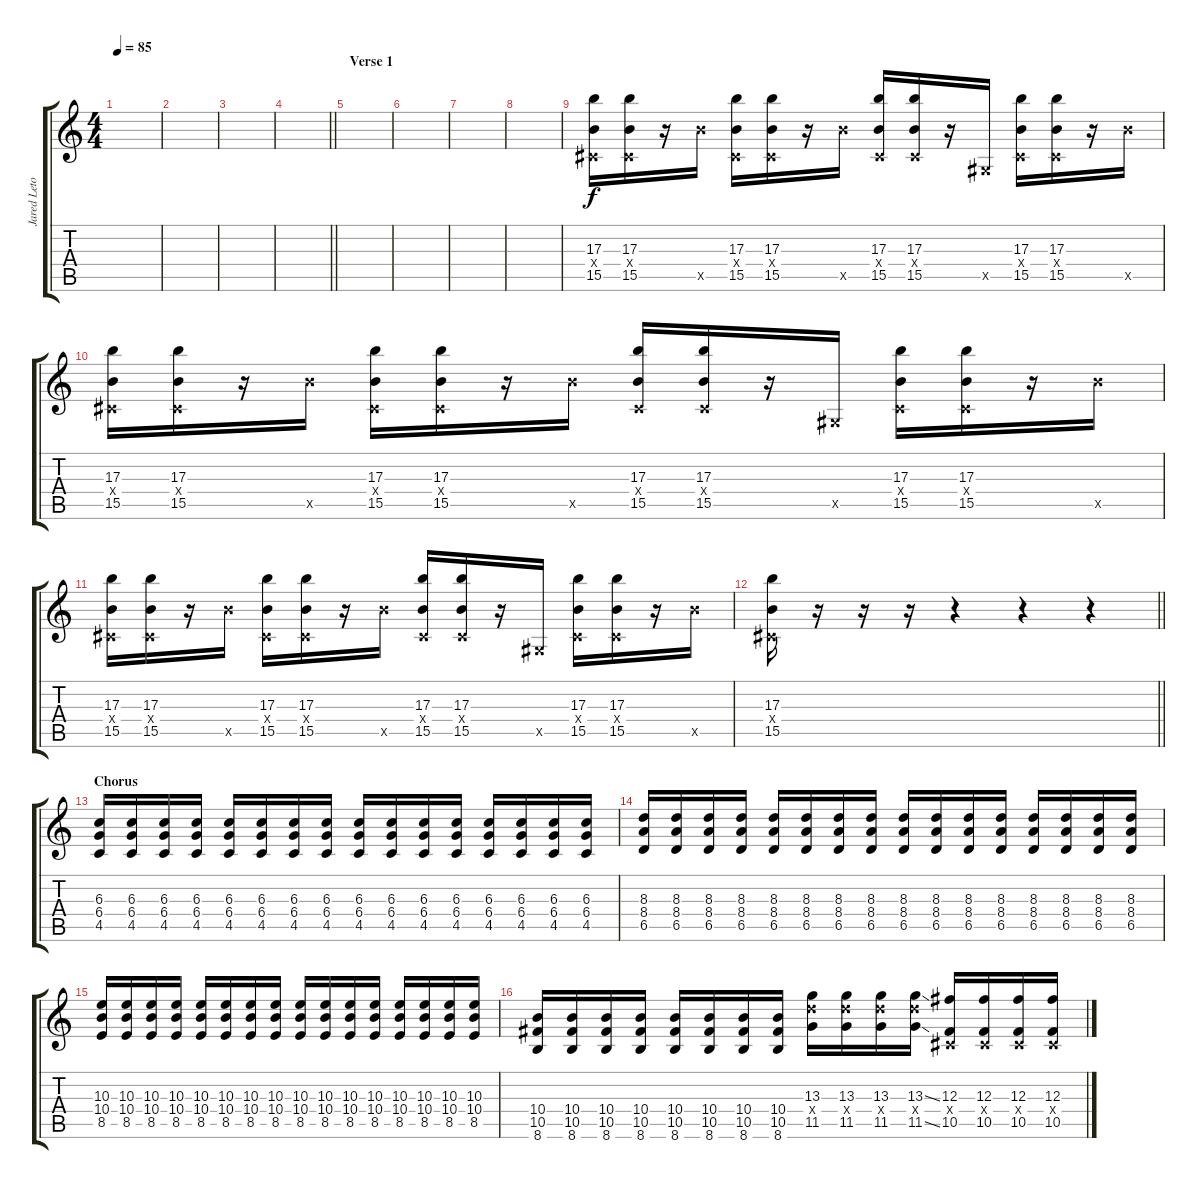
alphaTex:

\track ("Jared Leto (Rhythm Guitar)" "Jared Leto") {instrument overdrivenguitar}
\staff {score tabs}
\tuning (Eb4 Bb3 Gb3 Db3 Ab2 Eb2) {hide}
\ts (4 4)
\tempo 85
\clef g2
\ks c
|
|
|
\barLineRight lightlight
|
\section ("" "Verse 1")
|
|
|
|
(17.3 0.4{x} 15.5).16 (17.3 0.4{x} 15.5).16 r.16 15.5{x}.16 (17.3 0.4{x} 15.5).16 (17.3 0.4{x} 15.5).16 r.16 15.5{x}.16 (17.3 0.4{x} 15.5).16 (17.3 0.4{x} 15.5).16 r.16 0.5{x}.16 (17.3 0.4{x} 15.5).16 (17.3 0.4{x} 15.5).16 r.16 15.5{x}.16 |
(17.3 0.4{x} 15.5).16 (17.3 0.4{x} 15.5).16 r.16 15.5{x}.16 (17.3 0.4{x} 15.5).16 (17.3 0.4{x} 15.5).16 r.16 15.5{x}.16 (17.3 0.4{x} 15.5).16 (17.3 0.4{x} 15.5).16 r.16 0.5{x}.16 (17.3 0.4{x} 15.5).16 (17.3 0.4{x} 15.5).16 r.16 15.5{x}.16 |
(17.3 0.4{x} 15.5).16 (17.3 0.4{x} 15.5).16 r.16 15.5{x}.16 (17.3 0.4{x} 15.5).16 (17.3 0.4{x} 15.5).16 r.16 15.5{x}.16 (17.3 0.4{x} 15.5).16 (17.3 0.4{x} 15.5).16 r.16 0.5{x}.16 (17.3 0.4{x} 15.5).16 (17.3 0.4{x} 15.5).16 r.16 15.5{x}.16 |
\barLineRight lightlight
(17.3 0.4{x} 15.5).16 r.16 r.16 r.16 r.4 r.4 r.4 |
\section ("" "Chorus")
(6.3 6.4 4.5).16 (6.3 6.4 4.5).16 (6.3 6.4 4.5).16 (6.3 6.4 4.5).16 (6.3 6.4 4.5).16 (6.3 6.4 4.5).16 (6.3 6.4 4.5).16 (6.3 6.4 4.5).16 (6.3 6.4 4.5).16 (6.3 6.4 4.5).16 (6.3 6.4 4.5).16 (6.3 6.4 4.5).16 (6.3 6.4 4.5).16 (6.3 6.4 4.5).16 (6.3 6.4 4.5).16 (6.3 6.4 4.5).16 |
(8.3 8.4 6.5).16 (8.3 8.4 6.5).16 (8.3 8.4 6.5).16 (8.3 8.4 6.5).16 (8.3 8.4 6.5).16 (8.3 8.4 6.5).16 (8.3 8.4 6.5).16 (8.3 8.4 6.5).16 (8.3 8.4 6.5).16 (8.3 8.4 6.5).16 (8.3 8.4 6.5).16 (8.3 8.4 6.5).16 (8.3 8.4 6.5).16 (8.3 8.4 6.5).16 (8.3 8.4 6.5).16 (8.3 8.4 6.5).16 |
(10.3 10.4 8.5).16 (10.3 10.4 8.5).16 (10.3 10.4 8.5).16 (10.3 10.4 8.5).16 (10.3 10.4 8.5).16 (10.3 10.4 8.5).16 (10.3 10.4 8.5).16 (10.3 10.4 8.5).16 (10.3 10.4 8.5).16 (10.3 10.4 8.5).16 (10.3 10.4 8.5).16 (10.3 10.4 8.5).16 (10.3 10.4 8.5).16 (10.3 10.4 8.5).16 (10.3 10.4 8.5).16 (10.3 10.4 8.5).16 |
(10.4 10.5 8.6).16 (10.4 10.5 8.6).16 (10.4 10.5 8.6).16 (10.4 10.5 8.6).16 (10.4 10.5 8.6).16 (10.4 10.5 8.6).16 (10.4 10.5 8.6).16 (10.4 10.5 8.6).16 (13.3 13.4{x} 11.5).16 (13.3 13.4{x} 11.5).16 (13.3 13.4{x} 11.5).16 (13.3{ss} 13.4{x} 11.5{ss}).16 (12.3 0.4{x} 10.5).16 (12.3 0.4{x} 10.5).16 (12.3 0.4{x} 10.5).16 (12.3 0.4{x} 10.5).16
